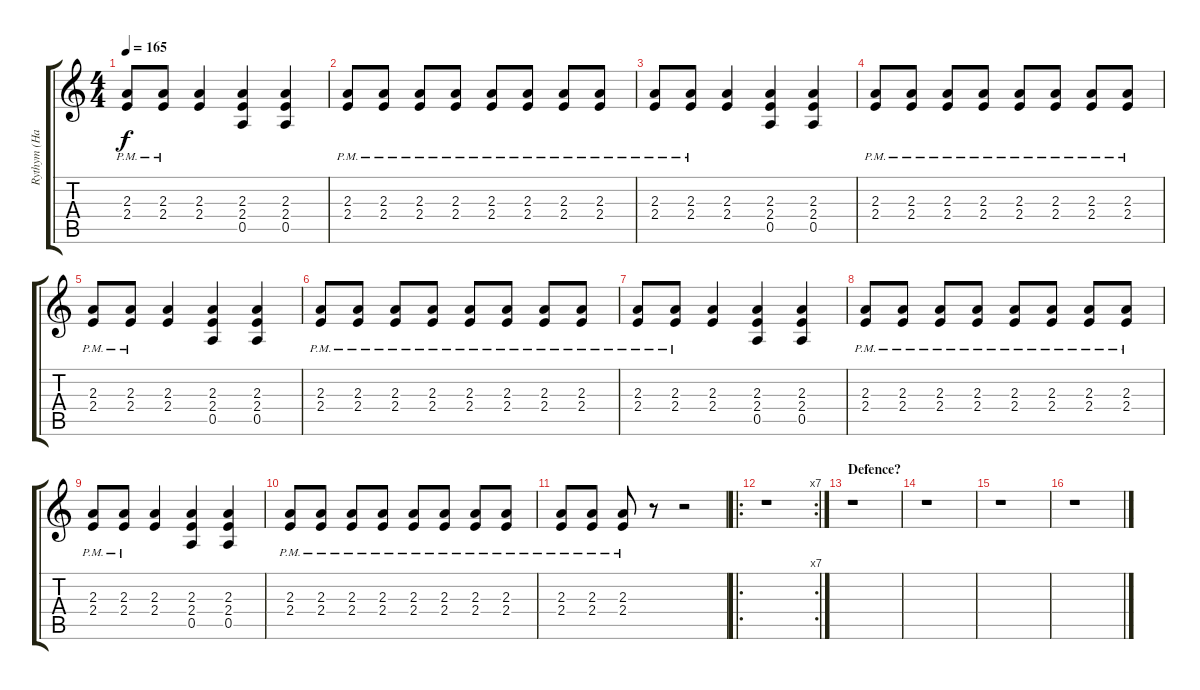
\track ("Rythym (Hari Nana)" "Rythym (Ha") {instrument overdrivenguitar}
\staff {score tabs}
\tuning (E4 B3 G3 D3 A2 E2) {hide}
\ts (4 4)
\tempo 165
\clef g2
\ks c
(2.3{pm} 2.4{pm}).8{dy f} (2.3{pm} 2.4{pm}).8 (2.3 2.4).4 (2.3 2.4 0.5).4 (2.3 2.4 0.5).4 |
(2.3{pm} 2.4{pm}).8 (2.3{pm} 2.4{pm}).8 (2.3{pm} 2.4{pm}).8 (2.3{pm} 2.4{pm}).8 (2.3{pm} 2.4{pm}).8 (2.3{pm} 2.4{pm}).8 (2.3{pm} 2.4{pm}).8 (2.3{pm} 2.4{pm}).8 |
(2.3{pm} 2.4{pm}).8 (2.3{pm} 2.4{pm}).8 (2.3 2.4).4 (2.3 2.4 0.5).4 (2.3 2.4 0.5).4 |
(2.3{pm} 2.4{pm}).8 (2.3{pm} 2.4{pm}).8 (2.3{pm} 2.4{pm}).8 (2.3{pm} 2.4{pm}).8 (2.3{pm} 2.4{pm}).8 (2.3{pm} 2.4{pm}).8 (2.3{pm} 2.4{pm}).8 (2.3{pm} 2.4{pm}).8 |
(2.3{pm} 2.4{pm}).8 (2.3{pm} 2.4{pm}).8 (2.3 2.4).4 (2.3 2.4 0.5).4 (2.3 2.4 0.5).4 |
(2.3{pm} 2.4{pm}).8 (2.3{pm} 2.4{pm}).8 (2.3{pm} 2.4{pm}).8 (2.3{pm} 2.4{pm}).8 (2.3{pm} 2.4{pm}).8 (2.3{pm} 2.4{pm}).8 (2.3{pm} 2.4{pm}).8 (2.3{pm} 2.4{pm}).8 |
(2.3{pm} 2.4{pm}).8 (2.3{pm} 2.4{pm}).8 (2.3 2.4).4 (2.3 2.4 0.5).4 (2.3 2.4 0.5).4 |
(2.3{pm} 2.4{pm}).8 (2.3{pm} 2.4{pm}).8 (2.3{pm} 2.4{pm}).8 (2.3{pm} 2.4{pm}).8 (2.3{pm} 2.4{pm}).8 (2.3{pm} 2.4{pm}).8 (2.3{pm} 2.4{pm}).8 (2.3{pm} 2.4{pm}).8 |
(2.3{pm} 2.4{pm}).8 (2.3{pm} 2.4{pm}).8 (2.3 2.4).4 (2.3 2.4 0.5).4 (2.3 2.4 0.5).4 |
(2.3{pm} 2.4{pm}).8 (2.3{pm} 2.4{pm}).8 (2.3{pm} 2.4{pm}).8 (2.3{pm} 2.4{pm}).8 (2.3{pm} 2.4{pm}).8 (2.3{pm} 2.4{pm}).8 (2.3{pm} 2.4{pm}).8 (2.3{pm} 2.4{pm}).8 |
(2.3{pm} 2.4{pm}).8 (2.3{pm} 2.4{pm}).8 (2.3{pm} 2.4{pm}).8 r.8 r.2 |
\ro
\rc 7
r.1 |
\section ("" "Defence?")
r.1 |
r.1 |
r.1 |
r.1
